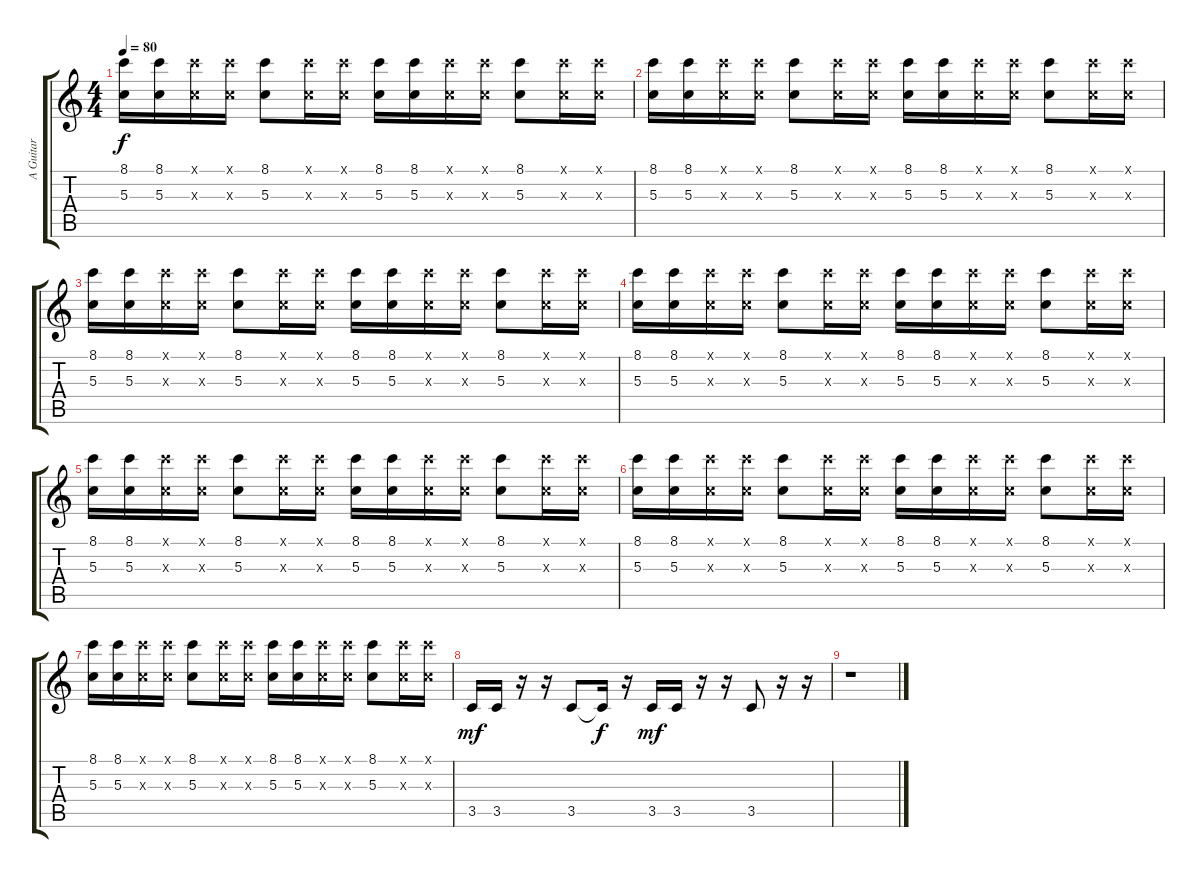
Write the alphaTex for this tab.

\track ("A Guitar" "A Guitar") {instrument acousticguitarsteel}
\staff {score tabs}
\tuning (E4 B3 G3 D3 A2 E2) {hide}
\ts (4 4)
\tempo 80
\clef g2
\ks c
(8.1 5.3).16{dy f} (8.1 5.3).16 (8.1{x} 5.3{x}).16 (8.1{x} 5.3{x}).16 (8.1 5.3).8 (8.1{x} 5.3{x}).16 (8.1{x} 5.3{x}).16 (8.1 5.3).16 (8.1 5.3).16 (8.1{x} 5.3{x}).16 (8.1{x} 5.3{x}).16 (8.1 5.3).8 (8.1{x} 5.3{x}).16 (8.1{x} 5.3{x}).16 |
(8.1 5.3).16 (8.1 5.3).16 (8.1{x} 5.3{x}).16 (8.1{x} 5.3{x}).16 (8.1 5.3).8 (8.1{x} 5.3{x}).16 (8.1{x} 5.3{x}).16 (8.1 5.3).16 (8.1 5.3).16 (8.1{x} 5.3{x}).16 (8.1{x} 5.3{x}).16 (8.1 5.3).8 (8.1{x} 5.3{x}).16 (8.1{x} 5.3{x}).16 |
(8.1 5.3).16 (8.1 5.3).16 (8.1{x} 5.3{x}).16 (8.1{x} 5.3{x}).16 (8.1 5.3).8 (8.1{x} 5.3{x}).16 (8.1{x} 5.3{x}).16 (8.1 5.3).16 (8.1 5.3).16 (8.1{x} 5.3{x}).16 (8.1{x} 5.3{x}).16 (8.1 5.3).8 (8.1{x} 5.3{x}).16 (8.1{x} 5.3{x}).16 |
(8.1 5.3).16 (8.1 5.3).16 (8.1{x} 5.3{x}).16 (8.1{x} 5.3{x}).16 (8.1 5.3).8 (8.1{x} 5.3{x}).16 (8.1{x} 5.3{x}).16 (8.1 5.3).16 (8.1 5.3).16 (8.1{x} 5.3{x}).16 (8.1{x} 5.3{x}).16 (8.1 5.3).8 (8.1{x} 5.3{x}).16 (8.1{x} 5.3{x}).16 |
(8.1 5.3).16 (8.1 5.3).16 (8.1{x} 5.3{x}).16 (8.1{x} 5.3{x}).16 (8.1 5.3).8 (8.1{x} 5.3{x}).16 (8.1{x} 5.3{x}).16 (8.1 5.3).16 (8.1 5.3).16 (8.1{x} 5.3{x}).16 (8.1{x} 5.3{x}).16 (8.1 5.3).8 (8.1{x} 5.3{x}).16 (8.1{x} 5.3{x}).16 |
(8.1 5.3).16 (8.1 5.3).16 (8.1{x} 5.3{x}).16 (8.1{x} 5.3{x}).16 (8.1 5.3).8 (8.1{x} 5.3{x}).16 (8.1{x} 5.3{x}).16 (8.1 5.3).16 (8.1 5.3).16 (8.1{x} 5.3{x}).16 (8.1{x} 5.3{x}).16 (8.1 5.3).8 (8.1{x} 5.3{x}).16 (8.1{x} 5.3{x}).16 |
(8.1 5.3).16 (8.1 5.3).16 (8.1{x} 5.3{x}).16 (8.1{x} 5.3{x}).16 (8.1 5.3).8 (8.1{x} 5.3{x}).16 (8.1{x} 5.3{x}).16 (8.1 5.3).16 (8.1 5.3).16 (8.1{x} 5.3{x}).16 (8.1{x} 5.3{x}).16 (8.1 5.3).8 (8.1{x} 5.3{x}).16 (8.1{x} 5.3{x}).16 |
3.5.16{dy mf} 3.5.16 r.16 r.16 3.5.8 3.5{t}.16{dy f} r.16 3.5.16{dy mf} 3.5.16 r.16 r.16 3.5.8 r.16 r.16 |
r.1
